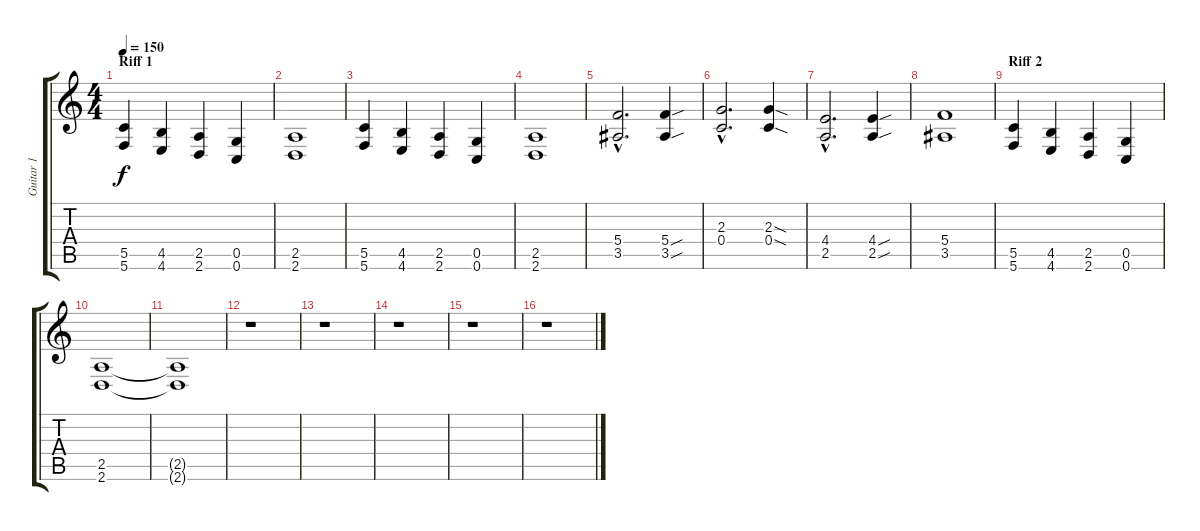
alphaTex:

\track ("Guitar 1" "Guitar 1") {instrument distortionguitar}
\staff {score tabs}
\tuning (D4 A3 F3 C3 G2 C2) {hide}
\ts (4 4)
\section ("" "Riff 1")
\tempo 150
\clef g2
\ks c
(5.5 5.6).4{dy f} (4.5 4.6).4 (2.5 2.6).4 (0.5 0.6).4 |
(2.5 2.6).1 |
(5.5 5.6).4 (4.5 4.6).4 (2.5 2.6).4 (0.5 0.6).4 |
(2.5 2.6).1 |
(5.4{hac} 3.5{hac}).2{d} (5.4{sou} 3.5{sou}).4 |
(2.3{hac} 0.4{hac}).2{d} (2.3{sod} 0.4{sod}).4 |
(4.4{hac} 2.5{hac}).2{d} (4.4{sou} 2.5{sou}).4 |
(5.4 3.5).1 |
\section ("" "Riff 2")
(5.5 5.6).4 (4.5 4.6).4 (2.5 2.6).4 (0.5 0.6).4 |
(2.5 2.6).1 |
(2.5{t} 2.6{t}).1 |
r.1 |
r.1 |
r.1 |
r.1 |
r.1
